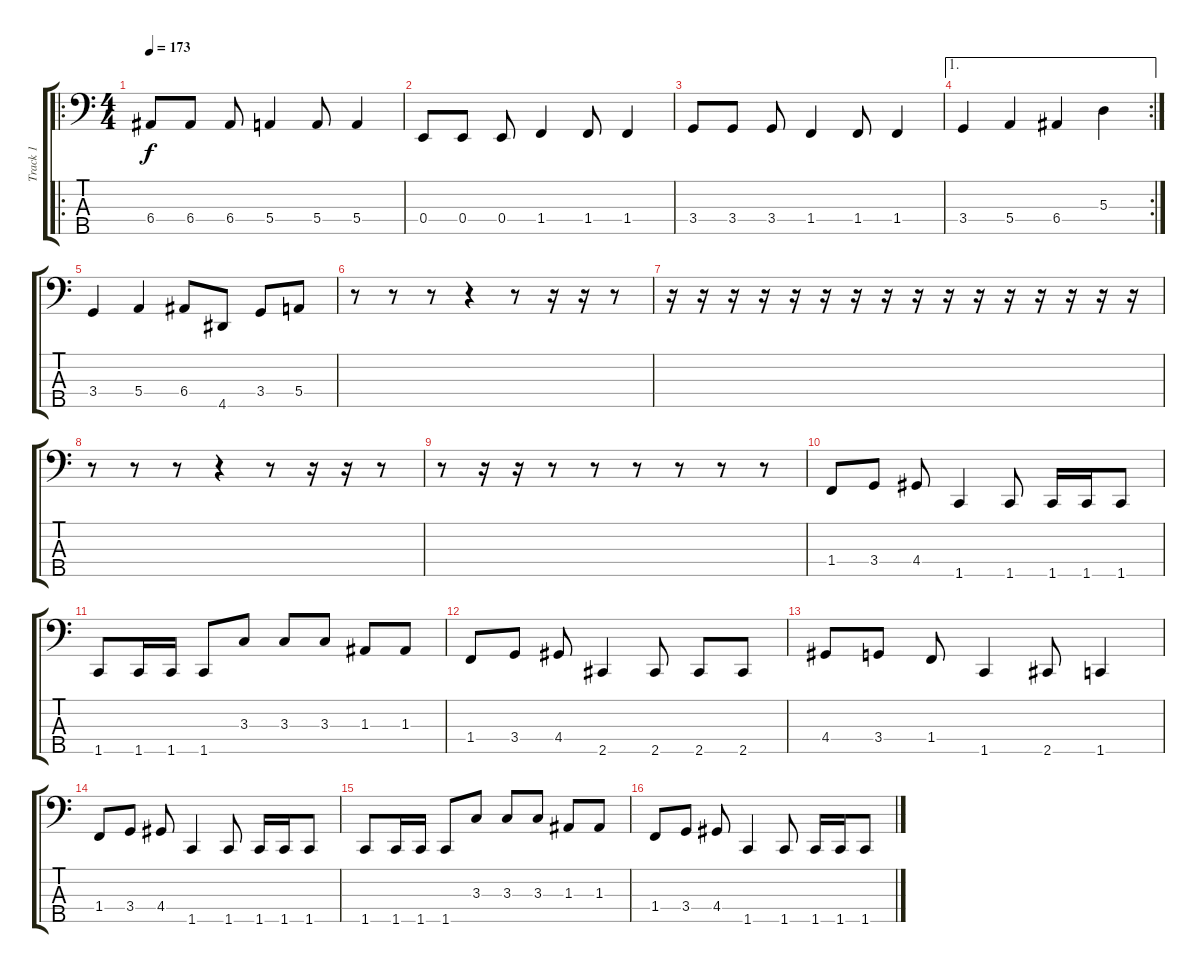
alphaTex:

\track ("Track 1" "Track 1") {instrument slapbass1}
\staff {score tabs}
\tuning (G2 D2 A1 E1 B0) {hide}
\ro
\ts (4 4)
\tempo 173
\clef f4
\ks c
6.4.8{dy f} 6.4.8 6.4.8 5.4.4 5.4.8 5.4.4 |
0.4.8 0.4.8 0.4.8 1.4.4 1.4.8 1.4.4 |
3.4.8 3.4.8 3.4.8 1.4.4 1.4.8 1.4.4 |
\ae 1
\rc 2
3.4.4 5.4.4 6.4.4 5.3.4 |
3.4.4 5.4.4 6.4.8 4.5.8 3.4.8 5.4.8 |
r.8 r.8 r.8 r.4 r.8 r.16 r.16 r.8 |
r.16 r.16 r.16 r.16 r.16 r.16 r.16 r.16 r.16 r.16 r.16 r.16 r.16 r.16 r.16 r.16 |
r.8 r.8 r.8 r.4 r.8 r.16 r.16 r.8 |
r.8 r.16 r.16 r.8 r.8 r.8 r.8 r.8 r.8 |
1.4.8 3.4.8 4.4.8 1.5.4 1.5.8 1.5.16 1.5.16 1.5.8 |
1.5.8 1.5.16 1.5.16 1.5.8 3.3.8 3.3.8 3.3.8 1.3.8 1.3.8 |
1.4.8 3.4.8 4.4.8 2.5.4 2.5.8 2.5.8 2.5.8 |
4.4.8 3.4.8 1.4.8 1.5.4 2.5.8 1.5.4 |
1.4.8 3.4.8 4.4.8 1.5.4 1.5.8 1.5.16 1.5.16 1.5.8 |
1.5.8 1.5.16 1.5.16 1.5.8 3.3.8 3.3.8 3.3.8 1.3.8 1.3.8 |
1.4.8 3.4.8 4.4.8 1.5.4 1.5.8 1.5.16 1.5.16 1.5.8
